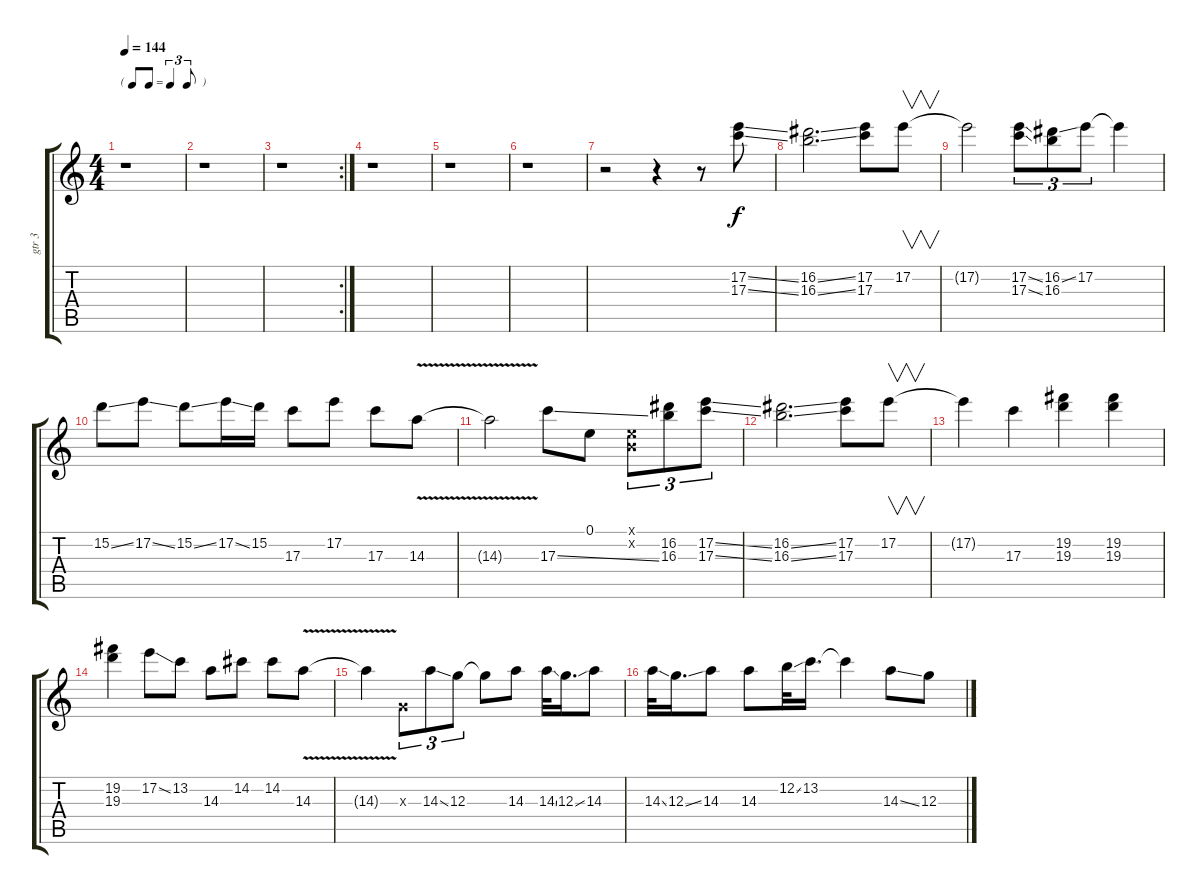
\track ("gtr 3" "gtr 3") {instrument distortionguitar}
\staff {score tabs}
\tuning (E4 B3 G3 D3 A2 E2) {hide}
\ts (4 4)
\tf triplet8th
\tempo 144
\clef g2
\ks c
r.1{dy f} |
r.1 |
\rc 2
r.1 |
r.1 |
r.1 |
r.1 |
r.2 r.4 r.8 (17.2{ss} 17.3{ss}).8 |
(16.2{ss} 16.3{ss}).2{d} (17.2 17.3).8 17.2.8{v} |
17.2{t}.2 (17.2{ss} 17.3{ss}).8{tu (3 2)} (16.2{ss} 16.3).8{tu (3 2)} 17.2.8{tu (3 2)} 17.2{t}.4 |
15.2{ss}.8 17.2{ss}.8 15.2{ss}.8 17.2{ss}.16 15.2.16 17.3.8 17.2.8 17.3.8 14.3{v}.8 |
14.3{t}.2 17.3{ss}.8 0.1.8 (0.1{x} 0.2{x}).8{tu (3 2)} (16.2 16.3).8{tu (3 2)} (17.2{ss} 17.3{ss}).8{tu (3 2)} |
(16.2{ss} 16.3{ss}).2{d} (17.2 17.3).8 17.2.8{v} |
17.2{t}.4 17.3.4 (19.2 19.3).4 (19.2 19.3).4 |
(19.2 19.3).4 17.2{ss}.8 13.2.8 14.3.8 14.2.8 14.2.8 14.3{v}.8 |
14.3{t}.4 0.3{x}.8{tu (3 2)} 14.3{ss}.8{tu (3 2)} 12.3.8{tu (3 2)} 12.3{t}.8 14.3.8 14.3{ss}.32 12.3{ss}.16{d} 14.3.8 |
14.3{ss}.32 12.3{ss}.16{d} 14.3.8 14.3.8 12.2{ss}.32 13.2.16{d} 13.2{t}.4 14.3{ss}.8 12.3.8
